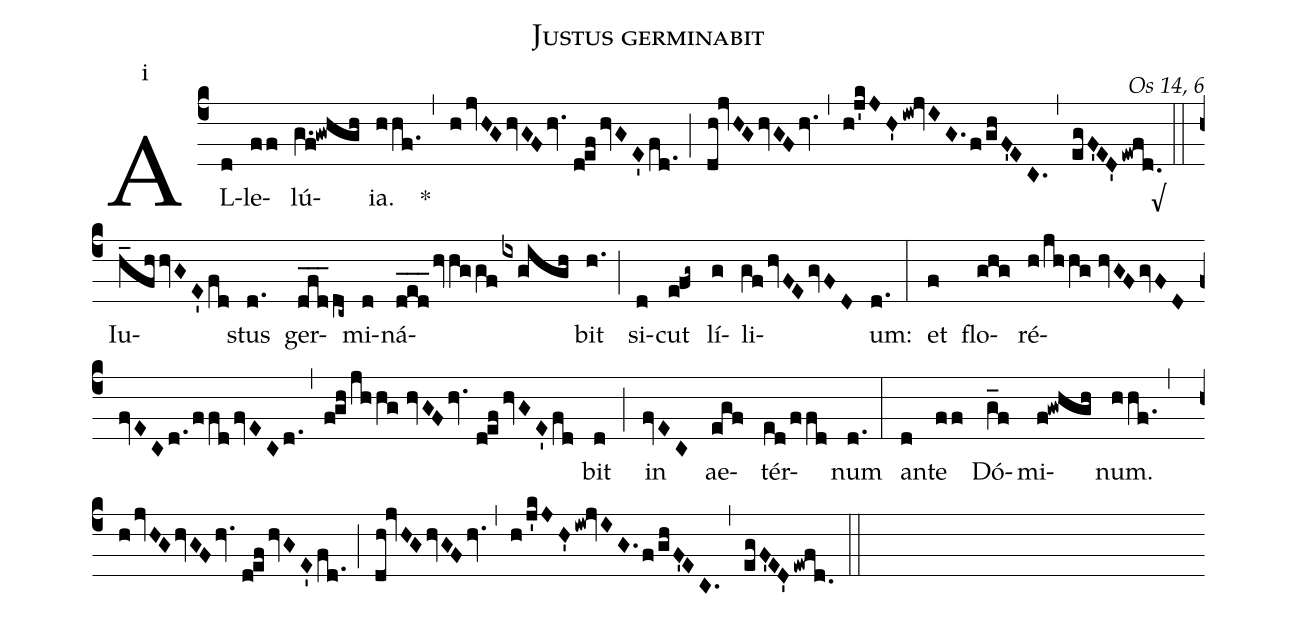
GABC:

name:Justus germinabit;
commentary:Os 14, 6;
mode:i;
%%
(c4) AL(d)le(ff)lú(g.f!gwhgh)ia.(hhf.) *(,) (hjvHGhvGFhv.//d!ef/hvGE'fd.) (;) (dh!jvHGhvGFhv.) (,) (h!j'kJH'/iw!jvIG./f/ghF'EC.) (,) (egF'ED'/ewfd.) √(::) Iu(h_fhhvGE'fd)stus(d.) ger(dfd___dc~)mi(d)ná(ded___hvhggfixgigh)bit(h.) (;) si(d)cut(e!fg~) lí(g)li(gfhvFEgvFD)um:(d.) (:) et(f) flo(ghg)ré(h/jhhg//hvGFgvFDfvECd./ffd/fvECd.,f!gh/jhhg//hvGFhv.//d!efhvGE'fd)bit(d/) (;) in(fvEC) ae(egf)tér(ed/ffd)num(d.) (:) an(d)te(ff) Dó(g_f)mi(f!gwhgh)num.(hhf.) (,) (hjvHGhvGFhv.//d!ef/hvGE'fd.) (;) (dh!jvHGhvGFhv.) (,) (h/j'kJH'iw!jvIG.f/ghF'EC.) (,) (egF'ED'ewfd.) (::)
